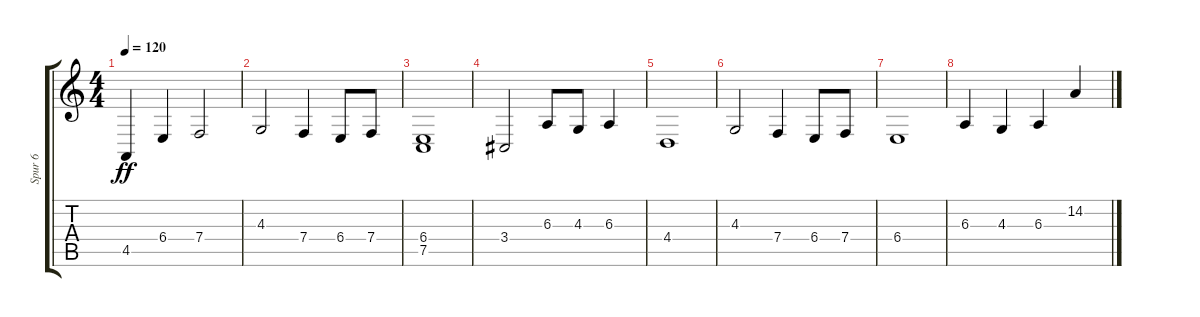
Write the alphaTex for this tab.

\track ("Spur 6" "Spur 6") {instrument accordion}
\staff {score tabs}
\tuning (C4 G3 Eb3 Bb2 F2 C2) {hide}
\ts (4 4)
\tempo 120
\clef g2
\ks c
4.5.4{dy ff instrument accordion} 6.4.4 7.4.2 |
4.3.2 7.4.4 6.4.8 7.4.8 |
(6.4 7.5).1 |
3.4.2 6.3.8 4.3.8 6.3.4 |
4.4.1 |
4.3.2 7.4.4 6.4.8 7.4.8 |
6.4.1 |
6.3.4 4.3.4 6.3.4 14.2.4
